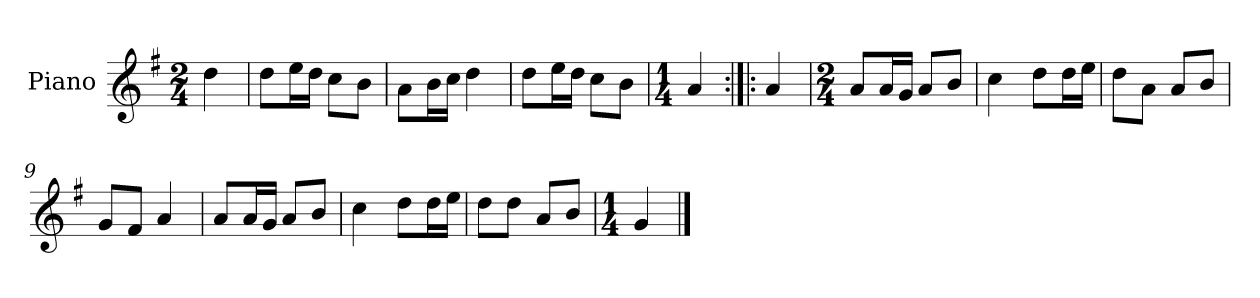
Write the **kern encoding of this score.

**kern
*part1
*staff1
*I"Piano
*I'Pno.
*clefG2
*k[f#]
*M2/4
=
4dd\
=1
8dd\L
16ee\L
16dd\JJ
8cc\L
8b\J
=2
8a\L
16b\L
16cc\JJ
4dd\
=3
8dd\L
16ee\L
16dd\JJ
8cc\L
8b\J
=4
*M1/4
4a/
=5:|!|:
4a/
=6
*M2/4
8a/L
16a/L
16g/JJ
8a/L
8b/J
=7
4cc\
8dd\L
16dd\L
16ee\JJ
=8
8dd\L
8a\J
8a/L
8b/J
=9
8g/L
8f#/J
4a/
=10
8a/L
16a/L
16g/JJ
8a/L
8b/J
!!LO:LB:g=z
=11
4cc\
8dd\L
16dd\L
16ee\JJ
=12
8dd\L
8dd\J
8a/L
8b/J
=13
*M1/4
4g/
==
*-
